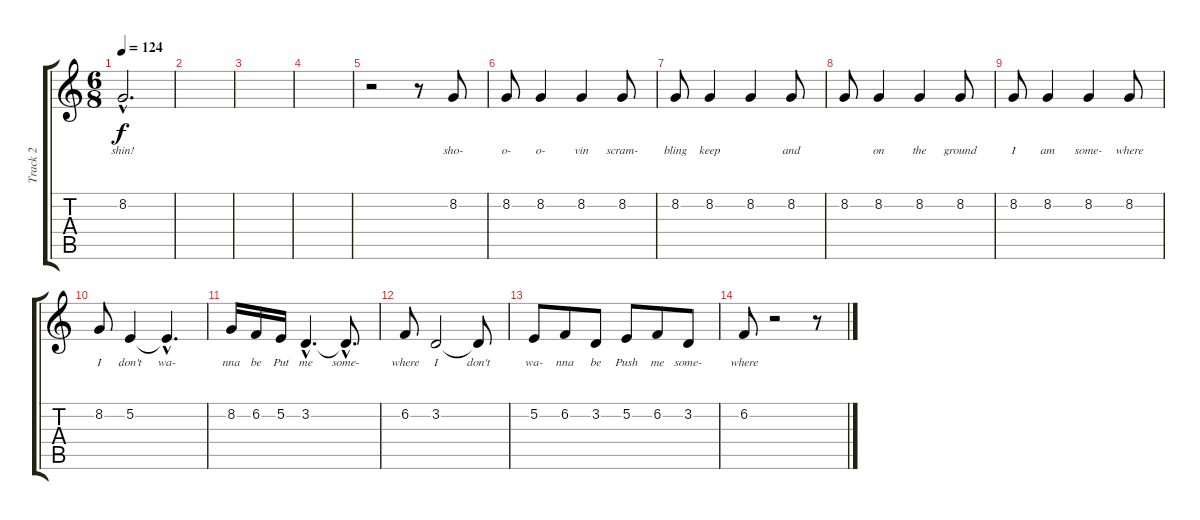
\track ("Track 2" "Track 2") {instrument cello}
\staff {score tabs}
\tuning (E4 B3 G3 D3 A2 E2) {hide}
\ts (6 8)
\tempo 124
\clef g2
\ks c
8.2{hac t}.2{d lyrics (0 "shin!") lyrics (1 "") lyrics (2 "") lyrics (3 "") lyrics (4 "") dy f} |
|
|
|
r.2 r.8 8.2.8{lyrics (0 "sho-") lyrics (1 "") lyrics (2 "") lyrics (3 "") lyrics (4 "") volume 16} |
8.2.8{lyrics (0 "o-") lyrics (1 "") lyrics (2 "") lyrics (3 "") lyrics (4 "")} 8.2.4{lyrics (0 "o-") lyrics (1 "") lyrics (2 "") lyrics (3 "") lyrics (4 "")} 8.2.4{lyrics (0 "vin") lyrics (1 "") lyrics (2 "") lyrics (3 "") lyrics (4 "")} 8.2.8{lyrics (0 "scram-") lyrics (1 "") lyrics (2 "") lyrics (3 "") lyrics (4 "")} |
8.2.8{lyrics (0 "bling") lyrics (1 "") lyrics (2 "") lyrics (3 "") lyrics (4 "")} 8.2.4{lyrics (0 "keep") lyrics (1 "") lyrics (2 "") lyrics (3 "") lyrics (4 "")} 8.2.4{lyrics (0 "") lyrics (1 "") lyrics (2 "") lyrics (3 "") lyrics (4 "")} 8.2.8{lyrics (0 "and") lyrics (1 "") lyrics (2 "") lyrics (3 "") lyrics (4 "")} |
8.2.8{lyrics (0 "") lyrics (1 "") lyrics (2 "") lyrics (3 "") lyrics (4 "")} 8.2.4{lyrics (0 "on") lyrics (1 "") lyrics (2 "") lyrics (3 "") lyrics (4 "")} 8.2.4{lyrics (0 "the") lyrics (1 "") lyrics (2 "") lyrics (3 "") lyrics (4 "")} 8.2.8{lyrics (0 "ground") lyrics (1 "") lyrics (2 "") lyrics (3 "") lyrics (4 "")} |
8.2.8{lyrics (0 "I") lyrics (1 "") lyrics (2 "") lyrics (3 "") lyrics (4 "")} 8.2.4{lyrics (0 "am") lyrics (1 "") lyrics (2 "") lyrics (3 "") lyrics (4 "")} 8.2.4{lyrics (0 "some-") lyrics (1 "") lyrics (2 "") lyrics (3 "") lyrics (4 "")} 8.2.8{lyrics (0 "where") lyrics (1 "") lyrics (2 "") lyrics (3 "") lyrics (4 "")} |
8.2.8{lyrics (0 "I") lyrics (1 "") lyrics (2 "") lyrics (3 "") lyrics (4 "")} 5.2.4{lyrics (0 "don't") lyrics (1 "") lyrics (2 "") lyrics (3 "") lyrics (4 "")} 5.2{hac t}.4{d lyrics (0 "wa-") lyrics (1 "") lyrics (2 "") lyrics (3 "") lyrics (4 "")} |
8.2.16{lyrics (0 "nna") lyrics (1 "") lyrics (2 "") lyrics (3 "") lyrics (4 "")} 6.2.16{lyrics (0 "be") lyrics (1 "") lyrics (2 "") lyrics (3 "") lyrics (4 "")} 5.2.16{lyrics (0 "Put") lyrics (1 "") lyrics (2 "") lyrics (3 "") lyrics (4 "")} 3.2{hac}.4{d lyrics (0 "me") lyrics (1 "") lyrics (2 "") lyrics (3 "") lyrics (4 "")} 3.2{hac t}.8{d lyrics (0 "some-") lyrics (1 "") lyrics (2 "") lyrics (3 "") lyrics (4 "")} |
6.2.8{lyrics (0 "where") lyrics (1 "") lyrics (2 "") lyrics (3 "") lyrics (4 "")} 3.2.2{lyrics (0 "I") lyrics (1 "") lyrics (2 "") lyrics (3 "") lyrics (4 "")} 3.2{t}.8{lyrics (0 "don't") lyrics (1 "") lyrics (2 "") lyrics (3 "") lyrics (4 "")} |
5.2.8{lyrics (0 "wa-") lyrics (1 "") lyrics (2 "") lyrics (3 "") lyrics (4 "")} 6.2.8{lyrics (0 "nna") lyrics (1 "") lyrics (2 "") lyrics (3 "") lyrics (4 "")} 3.2.8{lyrics (0 "be") lyrics (1 "") lyrics (2 "") lyrics (3 "") lyrics (4 "")} 5.2.8{lyrics (0 "Push") lyrics (1 "") lyrics (2 "") lyrics (3 "") lyrics (4 "")} 6.2.8{lyrics (0 "me") lyrics (1 "") lyrics (2 "") lyrics (3 "") lyrics (4 "")} 3.2.8{lyrics (0 "some-") lyrics (1 "") lyrics (2 "") lyrics (3 "") lyrics (4 "")} |
6.2.8{lyrics (0 "where") lyrics (1 "") lyrics (2 "") lyrics (3 "") lyrics (4 "")} r.2 r.8
